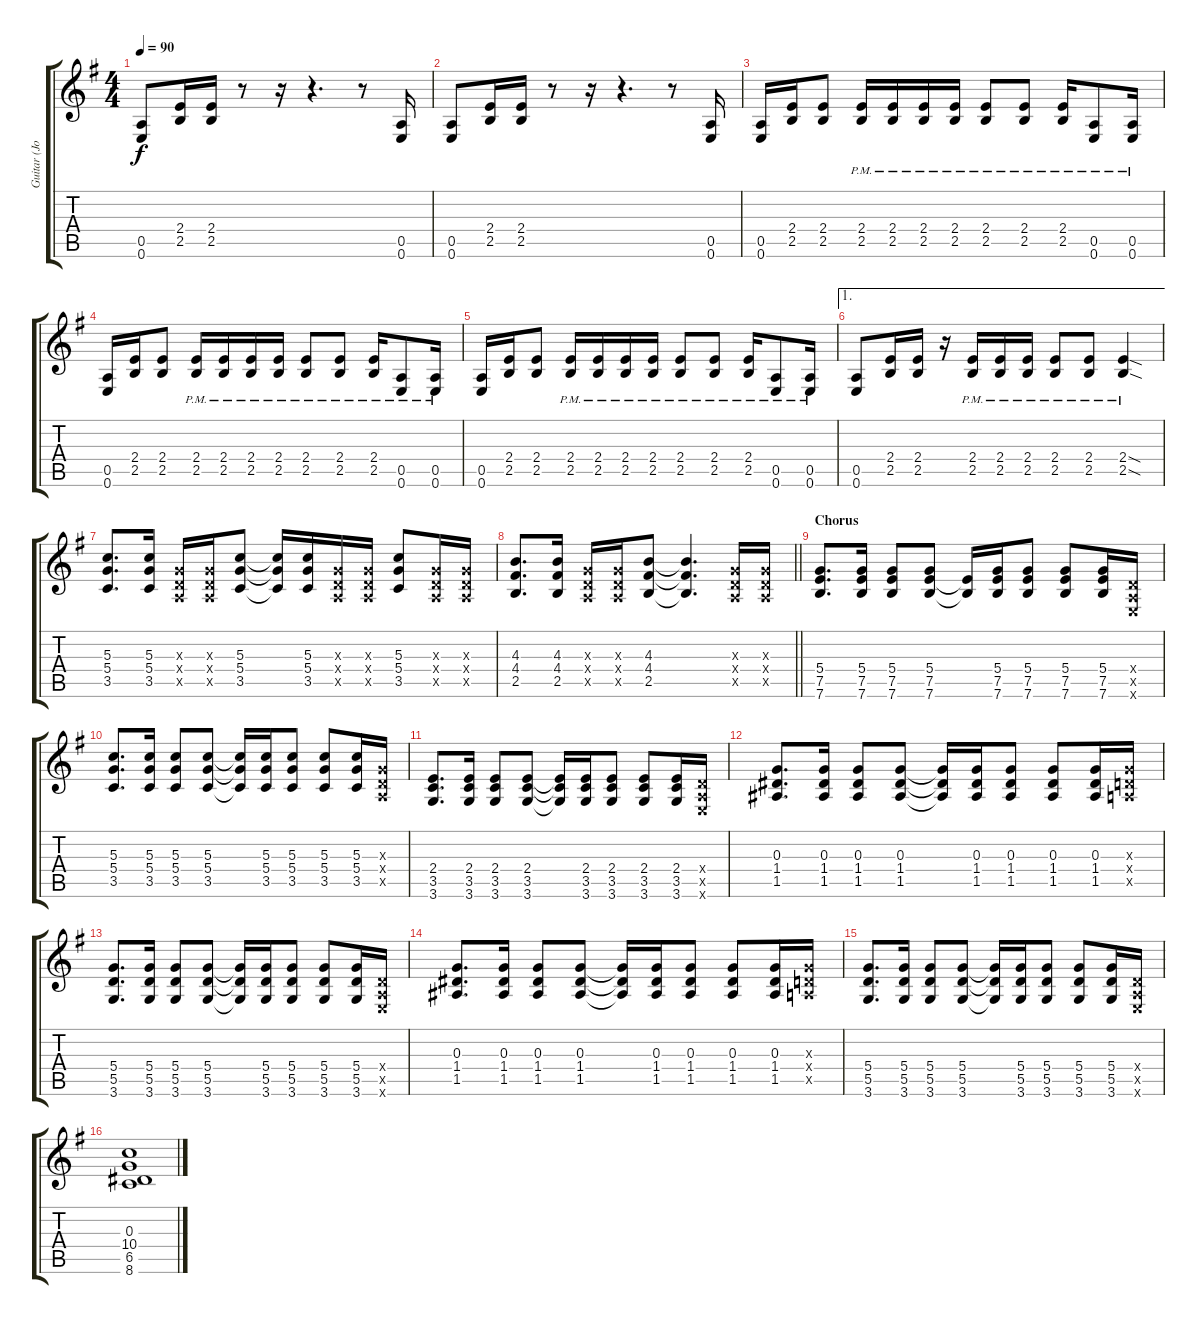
\track ("Guitar (John LeCompt)" "Guitar (Jo") {instrument distortionguitar}
\staff {score tabs}
\tuning (E4 B3 G3 D3 A2 E2) {hide}
\ts (4 4)
\tempo 90
\clef g2
\ks g
(0.5 0.6).8{dy f} (2.4 2.5).16 (2.4 2.5).16 r.8 r.16 r.4{d} r.8 (0.5 0.6).16 |
(0.5 0.6).8 (2.4 2.5).16 (2.4 2.5).16 r.8 r.16 r.4{d} r.8 (0.5 0.6).16 |
(0.5 0.6).16 (2.4 2.5).16 (2.4 2.5).8 (2.4 2.5{pm}).16 (2.4 2.5{pm}).16 (2.4 2.5{pm}).16 (2.4 2.5{pm}).16 (2.4 2.5{pm}).8 (2.4 2.5{pm}).8 (2.4 2.5{pm}).16 (0.5{pm} 0.6).8 (0.5{pm} 0.6).16 |
(0.5 0.6).16 (2.4 2.5).16 (2.4 2.5).8 (2.4 2.5{pm}).16 (2.4 2.5{pm}).16 (2.4 2.5{pm}).16 (2.4 2.5{pm}).16 (2.4 2.5{pm}).8 (2.4 2.5{pm}).8 (2.4 2.5{pm}).16 (0.5{pm} 0.6).8 (0.5{pm} 0.6).16 |
(0.5 0.6).16 (2.4 2.5).16 (2.4 2.5).8 (2.4 2.5{pm}).16 (2.4 2.5{pm}).16 (2.4 2.5{pm}).16 (2.4 2.5{pm}).16 (2.4 2.5{pm}).8 (2.4 2.5{pm}).8 (2.4 2.5{pm}).16 (0.5{pm} 0.6).8 (0.5{pm} 0.6).16 |
\ae 1
(0.5 0.6).8 (2.4 2.5).16 (2.4 2.5).16 r.16 (2.4 2.5{pm}).16 (2.4 2.5{pm}).16 (2.4 2.5{pm}).16 (2.4 2.5{pm}).8 (2.4 2.5{pm}).8 (2.4{sod} 2.5{sod pm}).4 |
(5.3 5.4 3.5).8{d} (5.3 5.4 3.5).16 (0.3{x} 0.4{x} 0.5{x}).16 (0.3{x} 0.4{x} 0.5{x}).16 (5.3 5.4 3.5).8 (5.3{t} 5.4{t} 3.5{t}).16 (5.3 5.4 3.5).16 (0.3{x} 0.4{x} 0.5{x}).16 (0.3{x} 0.4{x} 0.5{x}).16 (5.3 5.4 3.5).8 (0.3{x} 0.4{x} 0.5{x}).16 (0.3{x} 0.4{x} 0.5{x}).16 |
\barLineRight lightlight
(4.3 4.4 2.5).8{d} (4.3 4.4 2.5).16 (0.3{x} 0.4{x} 0.5{x}).16 (0.3{x} 0.4{x} 0.5{x}).16 (4.3 4.4 2.5).8 (4.3{t} 4.4{t} 2.5{t}).4{d} (0.3{x} 0.4{x} 0.5{x}).16 (0.3{x} 0.4{x} 0.5{x}).16 |
\section ("" "Chorus")
(5.4 7.5 7.6).8{d} (5.4 7.5 7.6).16 (5.4 7.5 7.6).8 (5.4 7.5 7.6).8 (7.5{t} 7.6{t}).16 (5.4 7.5 7.6).16 (5.4 7.5 7.6).8 (5.4 7.5 7.6).8 (5.4 7.5 7.6).16 (0.4{x} 0.5{x} 0.6{x}).16 |
(5.3 5.4 3.5).8{d} (5.3 5.4 3.5).16 (5.3 5.4 3.5).8 (5.3 5.4 3.5).8 (5.3{t} 5.4{t} 3.5{t}).16 (5.3 5.4 3.5).16 (5.3 5.4 3.5).8 (5.3 5.4 3.5).8 (5.3 5.4 3.5).16 (0.3{x} 0.4{x} 0.5{x}).16 |
(2.4 3.5 3.6).8{d} (2.4 3.5 3.6).16 (2.4 3.5 3.6).8 (2.4 3.5 3.6).8 (2.4{t} 3.5{t} 3.6{t}).16 (2.4 3.5 3.6).16 (2.4 3.5 3.6).8 (2.4 3.5 3.6).8 (2.4 3.5 3.6).16 (0.4{x} 0.5{x} 0.6{x}).16 |
(0.3 1.4 1.5).8{d} (0.3 1.4 1.5).16 (0.3 1.4 1.5).8 (0.3 1.4 1.5).8 (0.3{t} 1.4{t} 1.5{t}).16 (0.3 1.4 1.5).16 (0.3 1.4 1.5).8 (0.3 1.4 1.5).8 (0.3 1.4 1.5).16 (0.3{x} 0.4{x} 0.5{x}).16 |
(5.4 5.5 3.6).8{d} (5.4 5.5 3.6).16 (5.4 5.5 3.6).8 (5.4 5.5 3.6).8 (5.4{t} 5.5{t} 3.6{t}).16 (5.4 5.5 3.6).16 (5.4 5.5 3.6).8 (5.4 5.5 3.6).8 (5.4 5.5 3.6).16 (0.4{x} 0.5{x} 0.6{x}).16 |
(0.3 1.4 1.5).8{d} (0.3 1.4 1.5).16 (0.3 1.4 1.5).8 (0.3 1.4 1.5).8 (0.3{t} 1.4{t} 1.5{t}).16 (0.3 1.4 1.5).16 (0.3 1.4 1.5).8 (0.3 1.4 1.5).8 (0.3 1.4 1.5).16 (0.3{x} 0.4{x} 0.5{x}).16 |
(5.4 5.5 3.6).8{d} (5.4 5.5 3.6).16 (5.4 5.5 3.6).8 (5.4 5.5 3.6).8 (5.4{t} 5.5{t} 3.6{t}).16 (5.4 5.5 3.6).16 (5.4 5.5 3.6).8 (5.4 5.5 3.6).8 (5.4 5.5 3.6).16 (0.4{x} 0.5{x} 0.6{x}).16 |
(0.3 10.4 6.5 8.6).1
